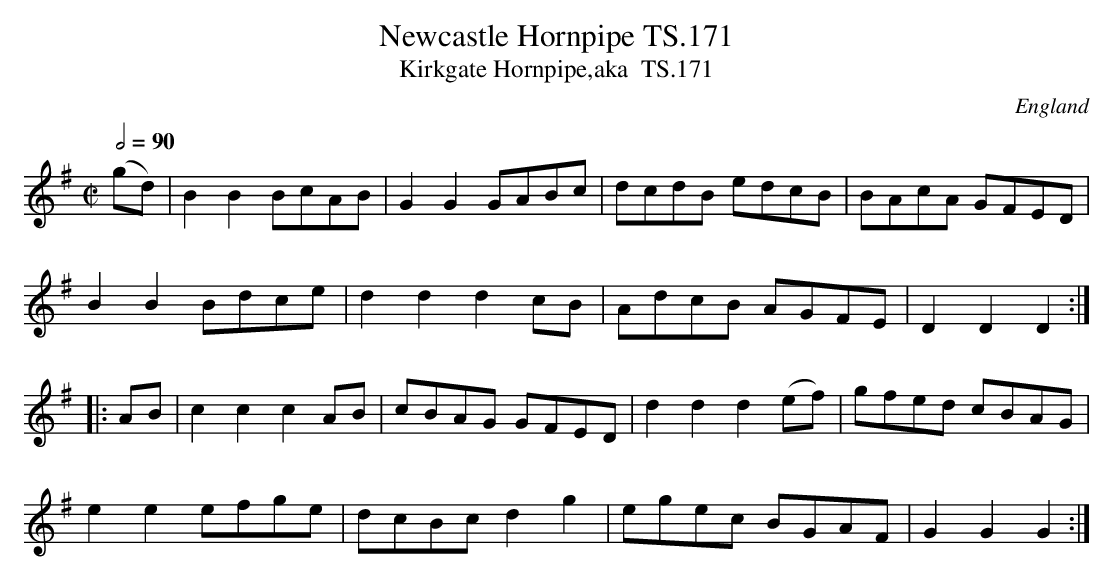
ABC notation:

X:1
T:Newcastle Hornpipe TS.171
T:Kirkgate Hornpipe,aka  TS.171
M:C|
L:1/8
Q:1/2=90
O:England
K:G major
(gd)|B2B2BcAB|G2G2GABc|dcdB edcB|BAcA GFED|!
B2B2Bdce|d2d2d2cB|AdcB AGFE|D2D2D2:|!
|:AB|c2c2c2 AB|cBAG GFED|d2d2d2(ef)|gfed cBAG|!
e2e2efge|dcBcd2g2|egec BGAF|G2G2G2:|]
